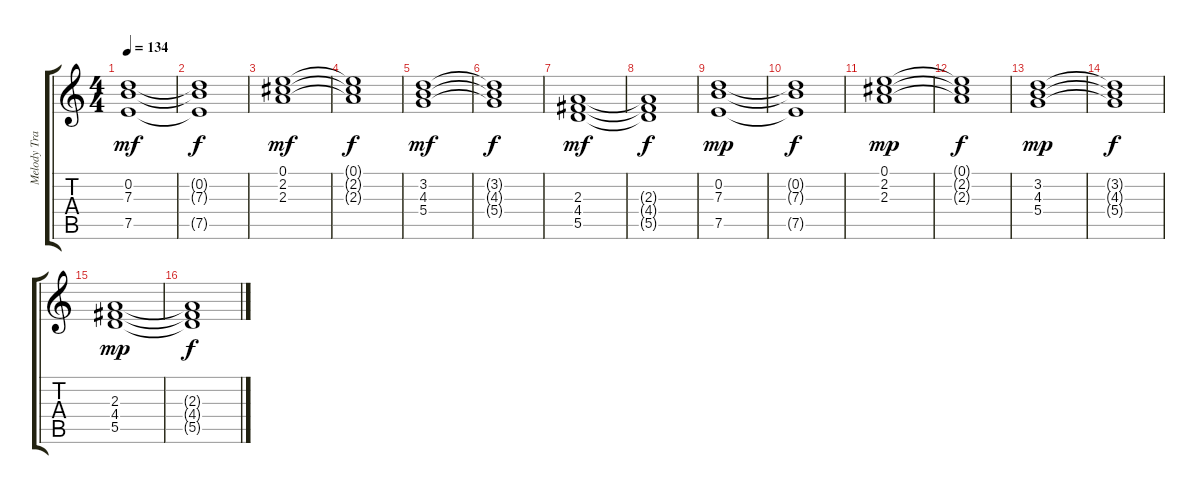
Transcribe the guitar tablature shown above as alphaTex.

\track ("Melody Track 1" "Melody Tra") {instrument distortionguitar}
\staff {score tabs}
\tuning (E4 B3 G3 D3 A2 E2) {hide}
\ts (4 4)
\tempo 134
\clef g2
\ks c
(0.2 7.3 7.5).1{dy mf} |
(0.2{t} 7.3{t} 7.5{t}).1{dy f} |
(0.1 2.2 2.3).1{dy mf} |
(0.1{t} 2.2{t} 2.3{t}).1{dy f} |
(3.2 4.3 5.4).1{dy mf} |
(3.2{t} 4.3{t} 5.4{t}).1{dy f} |
(2.3 4.4 5.5).1{dy mf} |
(2.3{t} 4.4{t} 5.5{t}).1{dy f} |
(0.2 7.3 7.5).1{dy mp} |
(0.2{t} 7.3{t} 7.5{t}).1{dy f} |
(0.1 2.2 2.3).1{dy mp} |
(0.1{t} 2.2{t} 2.3{t}).1{dy f} |
(3.2 4.3 5.4).1{dy mp} |
(3.2{t} 4.3{t} 5.4{t}).1{dy f} |
(2.3 4.4 5.5).1{dy mp} |
(2.3{t} 4.4{t} 5.5{t}).1{dy f}
